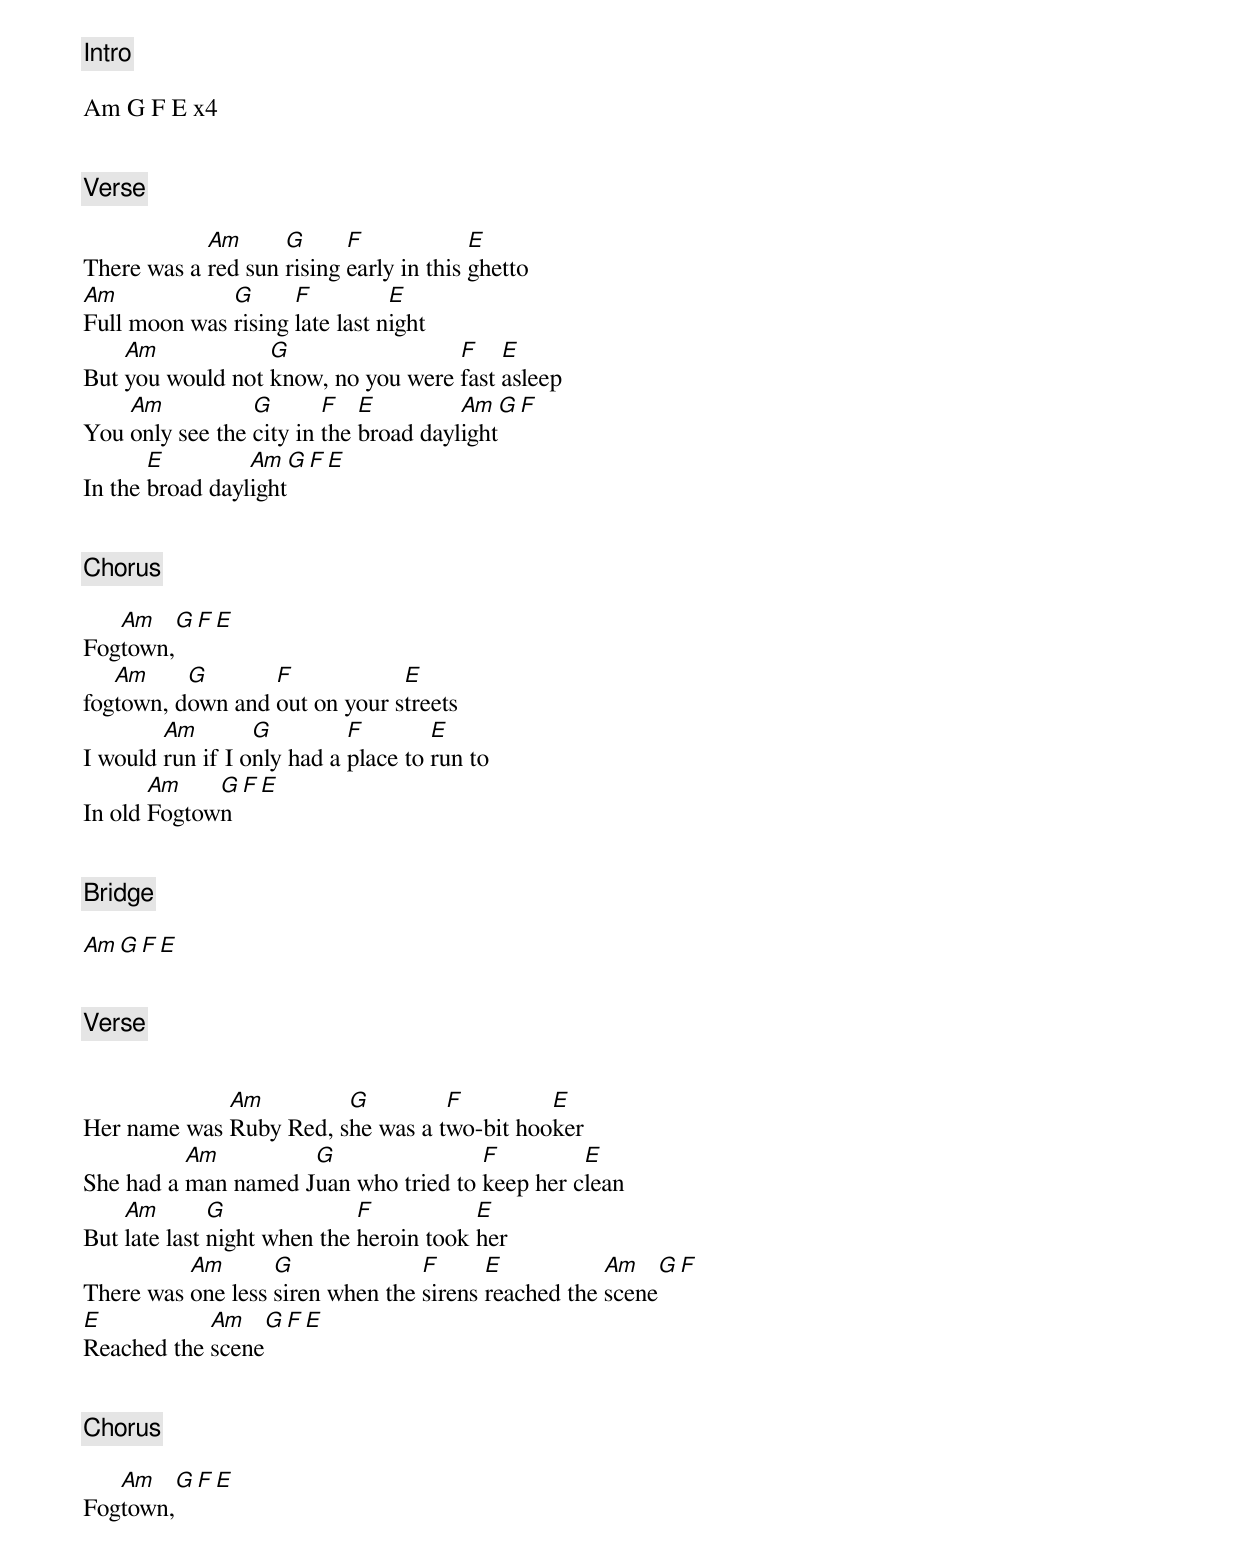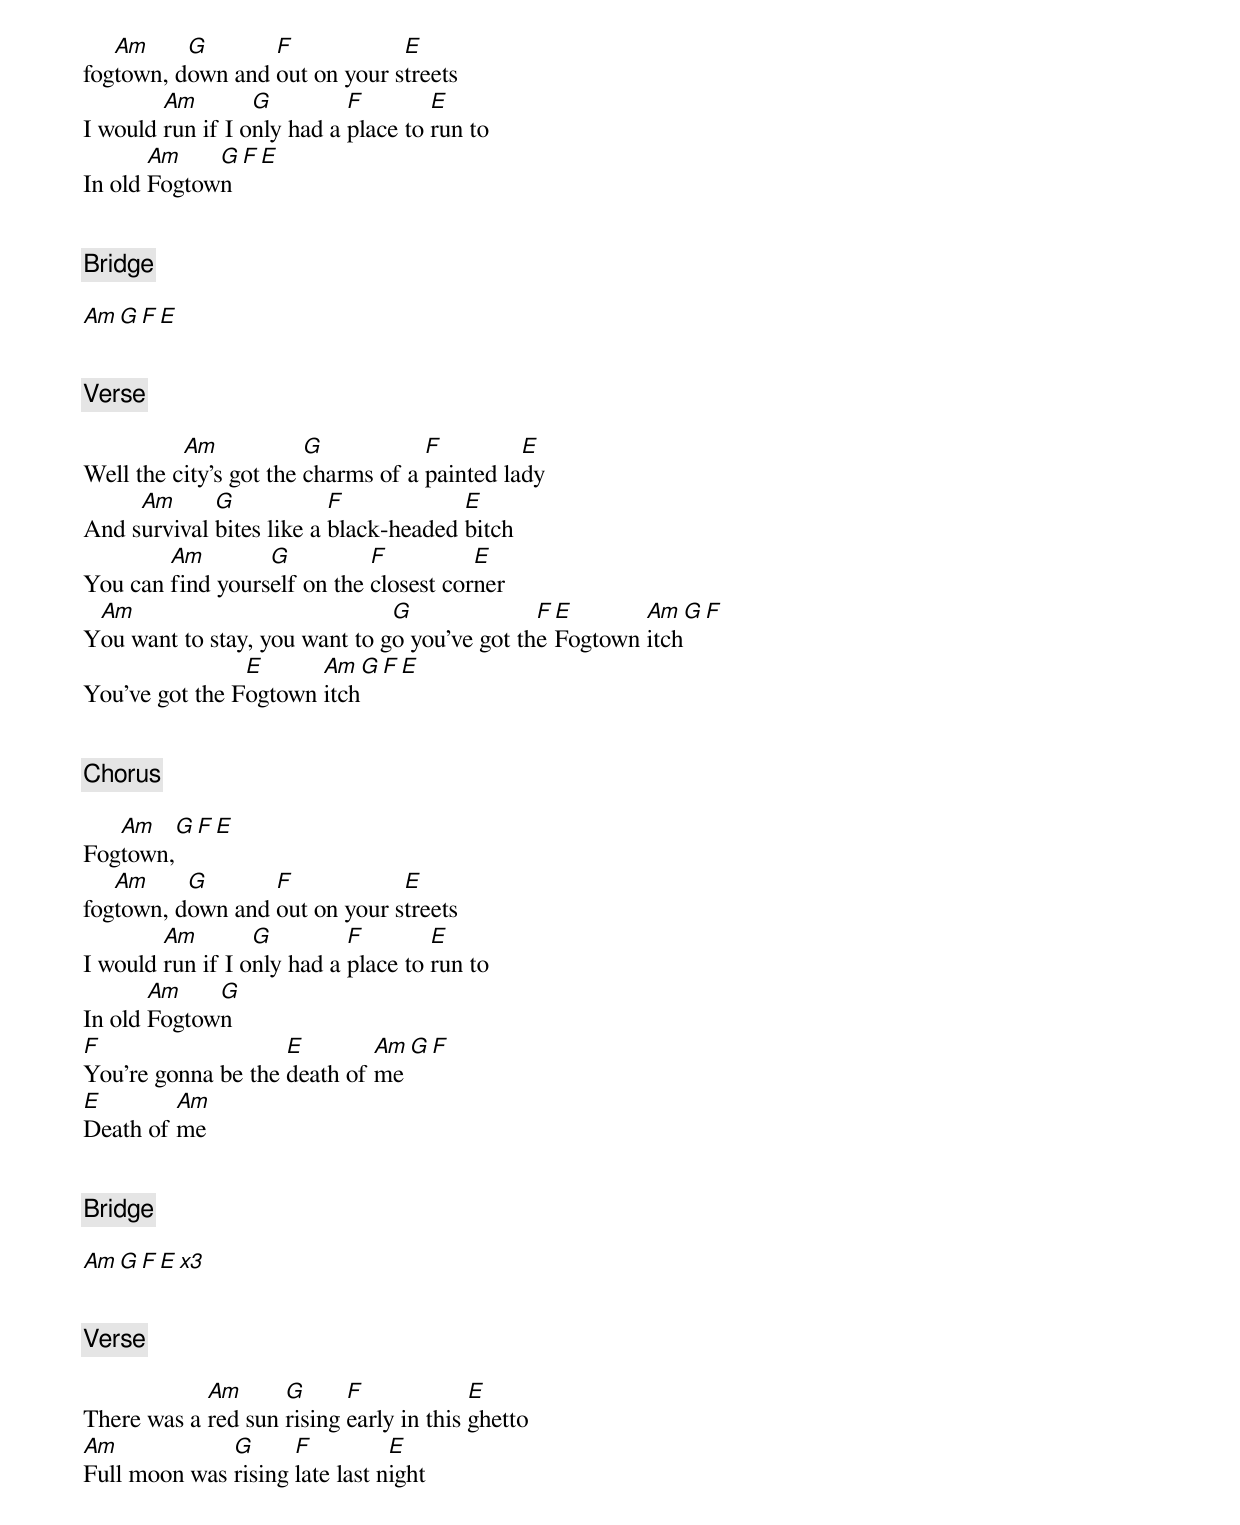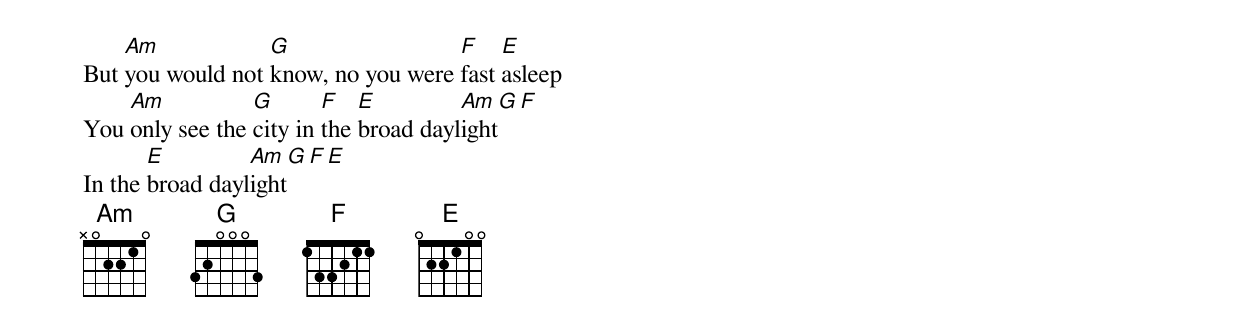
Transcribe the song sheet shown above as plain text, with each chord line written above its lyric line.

[Intro]

Am G F E x4


[Verse]

            Am      G      F             E
There was a red sun rising early in this ghetto
Am            G      F          E
Full moon was rising late last night
    Am            G                 F    E
But you would not know, no you were fast asleep
    Am           G       F   E         Am   G  F
You only see the city in the broad daylight
       E         Am   G  F  E
In the broad daylight


[Chorus]

   Am   G  F  E
Fogtown,
   Am     G       F            E
fogtown, down and out on your streets
        Am        G         F        E
I would run if I only had a place to run to
       Am    G  F  E
In old Fogtown


[Bridge]

Am G F E


[Verse]


             Am         G         F         E
Her name was Ruby Red, she was a two-bit hooker
          Am         G                F         E
She had a man named Juan who tried to keep her clean
    Am        G              F           E
But late last night when the heroin took her
          Am       G              F      E           Am    G  F
There was one less siren when the sirens reached the scene
E           Am    G  F  E
Reached the scene


[Chorus]

   Am   G  F  E
Fogtown,
   Am     G       F            E
fogtown, down and out on your streets
        Am        G         F        E
I would run if I only had a place to run to
       Am    G  F  E
In old Fogtown


[Bridge]

Am G F E


[Verse]

          Am            G           F         E
Well the city's got the charms of a painted lady
     Am      G            F            E
And survival bites like a black-headed bitch
        Am        G          F          E
You can find yourself on the closest corner
 Am                            G              F E       Am    G  F
You want to stay, you want to go you've got the Fogtown itch
                E      Am    G  F  E
You've got the Fogtown itch


[Chorus]

   Am   G  F  E
Fogtown,
   Am     G       F            E
fogtown, down and out on your streets
        Am        G         F        E
I would run if I only had a place to run to
       Am    G
In old Fogtown
F                   E        Am  G  F
You're gonna be the death of me
E        Am
Death of me


[Bridge]

Am G F E x3


[Verse]

            Am      G      F             E
There was a red sun rising early in this ghetto
Am            G      F          E
Full moon was rising late last night
    Am            G                 F    E
But you would not know, no you were fast asleep
    Am           G       F   E         Am   G  F
You only see the city in the broad daylight
       E         Am   G  F  E
In the broad daylight
